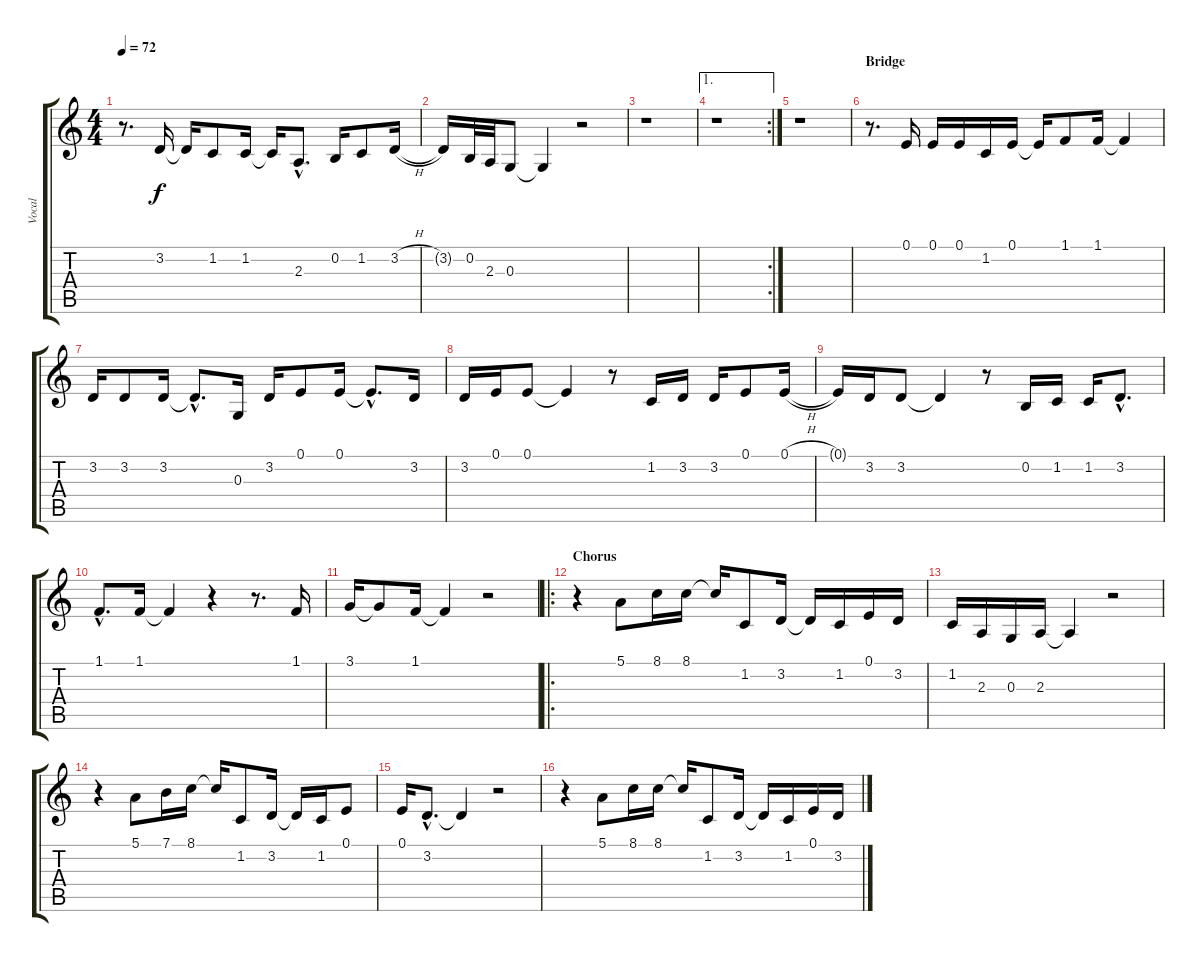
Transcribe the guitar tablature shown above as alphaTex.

\track ("Vocal" "Vocal") {instrument acousticgrandpiano}
\staff {score tabs}
\tuning (E4 B3 G3 D3 A2 E2) {hide}
\ts (4 4)
\tempo 72
\clef g2
\ks c
r.8{d dy f} 3.2.16{lyrics (0 "") lyrics (1 "") lyrics (2 "") lyrics (3 "") lyrics (4 "")} 3.2{t}.16{lyrics (0 "") lyrics (1 "") lyrics (2 "") lyrics (3 "") lyrics (4 "")} 1.2.8{lyrics (0 "") lyrics (1 "") lyrics (2 "") lyrics (3 "") lyrics (4 "")} 1.2.16{lyrics (0 "") lyrics (1 "") lyrics (2 "") lyrics (3 "") lyrics (4 "")} 1.2{t}.16{lyrics (0 "") lyrics (1 "") lyrics (2 "") lyrics (3 "") lyrics (4 "")} 2.3{hac}.8{d lyrics (0 "") lyrics (1 "") lyrics (2 "") lyrics (3 "") lyrics (4 "")} 0.2.16{lyrics (0 "") lyrics (1 "") lyrics (2 "") lyrics (3 "") lyrics (4 "")} 1.2.8{lyrics (0 "") lyrics (1 "") lyrics (2 "") lyrics (3 "") lyrics (4 "")} 3.2{h}.16{lyrics (0 "") lyrics (1 "") lyrics (2 "") lyrics (3 "") lyrics (4 "")} |
3.2{t}.16 0.2.32 2.3.32 0.3.8 0.3{t}.4 r.2 |
r.1 |
\ae 1
\rc 2
r.1 |
r.1 |
\section ("" "Bridge")
r.8{d} 0.1.16 0.1.16 0.1.16 1.2.16 0.1.16 0.1{t}.16 1.1.8 1.1.16 1.1{t}.4 |
3.2.16 3.2.8 3.2.16 3.2{hac t}.8{d} 0.3.16 3.2.16 0.1.8 0.1.16 0.1{hac t}.8{d} 3.2.16 |
3.2.16 0.1.16 0.1.8 0.1{t}.4 r.8 1.2.16 3.2.16 3.2.16 0.1.8 0.1{h}.16 |
0.1{t}.16 3.2.16 3.2.8 3.2{t}.4 r.8 0.2.16 1.2.16 1.2.16 3.2{hac}.8{d} |
1.1{hac}.8{d} 1.1.16 1.1{t}.4 r.4 r.8{d} 1.1.16 |
3.1.16 3.1{t}.8 1.1.16 1.1{t}.4 r.2 |
\ro
\section ("" "Chorus")
r.4 5.1.8 8.1.16 8.1.16 8.1{t}.16 1.2.8 3.2.16 3.2{t}.16 1.2.16 0.1.16 3.2.16 |
1.2.16 2.3.16 0.3.16 2.3.16 2.3{t}.4 r.2 |
r.4 5.1.8 7.1.16 8.1.16 8.1{t}.16 1.2.8 3.2.16 3.2{t}.16 1.2.16 0.1.8 |
0.1.16 3.2{hac}.8{d} 3.2{t}.4 r.2 |
r.4 5.1.8 8.1.16 8.1.16 8.1{t}.16 1.2.8 3.2.16 3.2{t}.16 1.2.16 0.1.16 3.2.16
